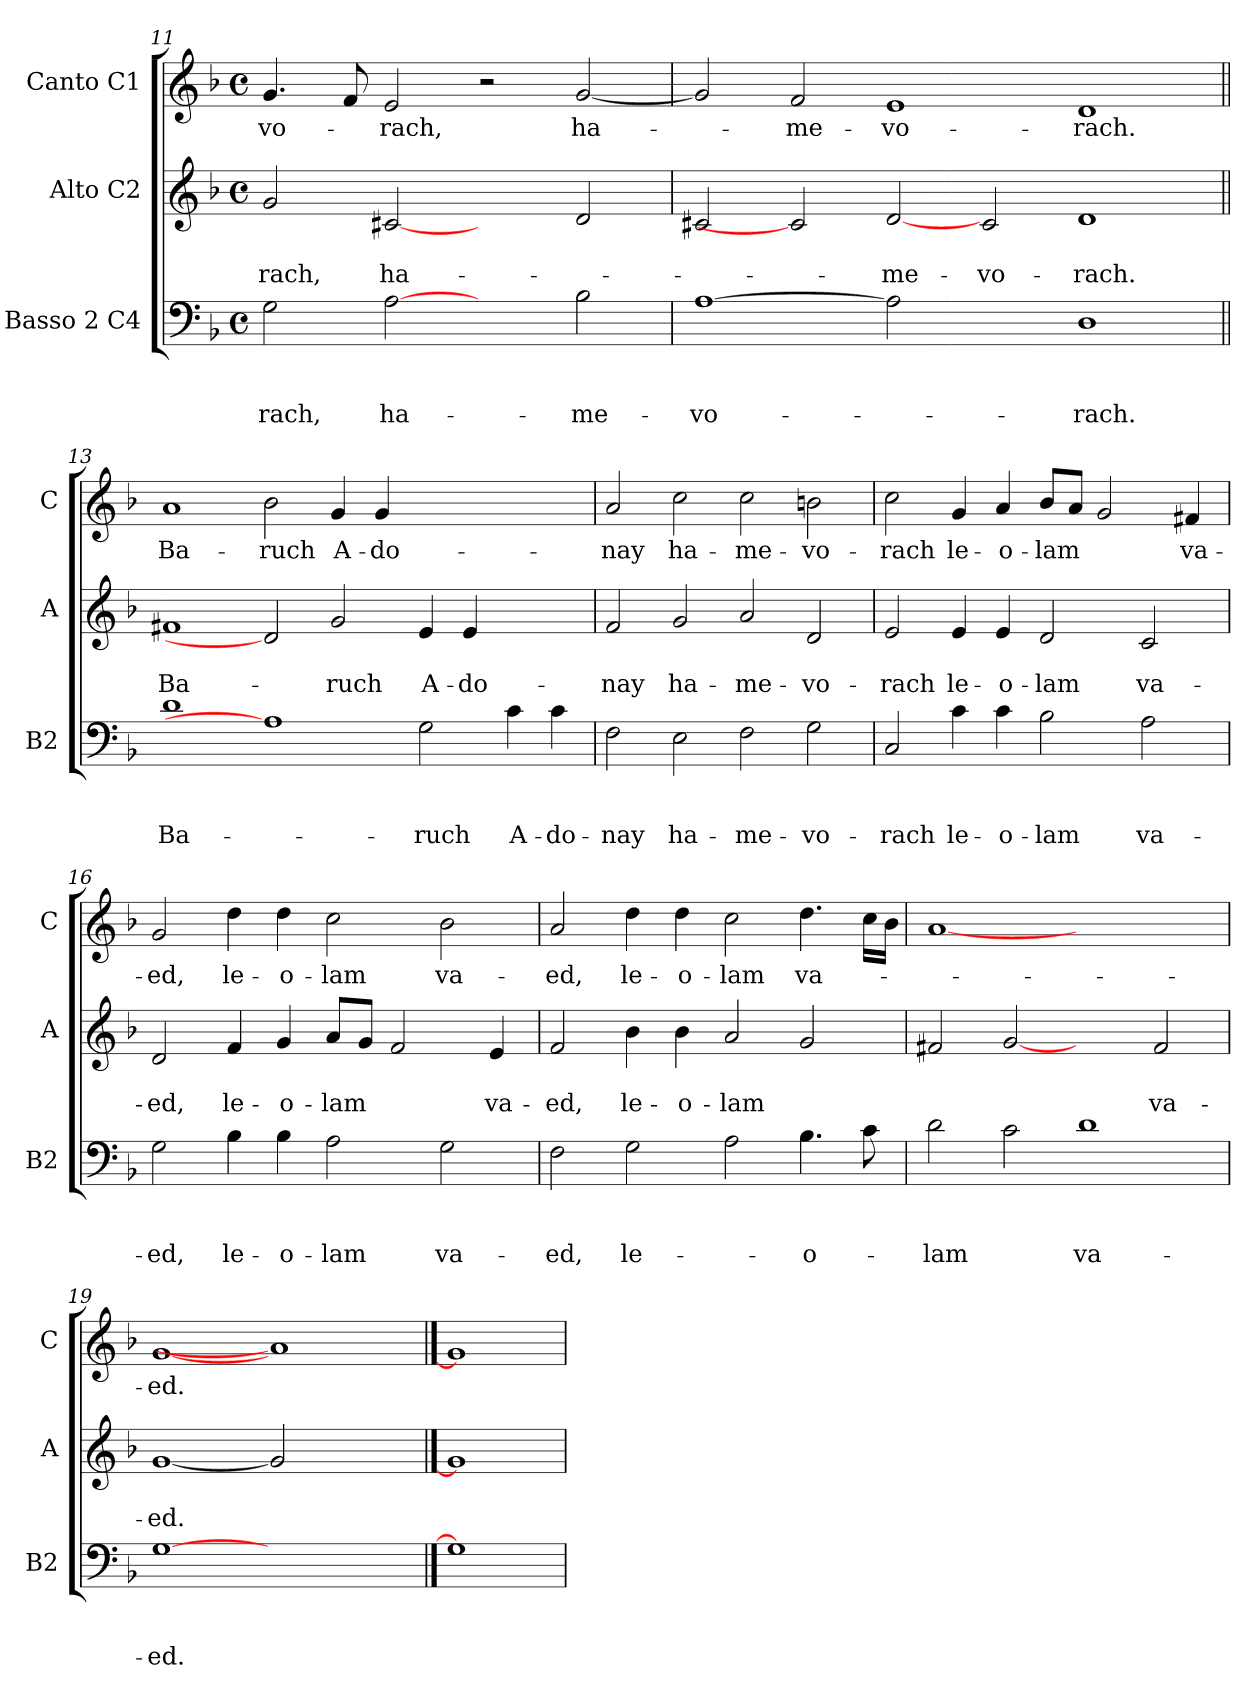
**kern	**text	**text	**text	**kern	**text	**text	**kern	**text
*part3	*part3	*part3	*part3	*part2	*part2	*part2	*part1	*part1
*staff3	*staff3	*staff3	*staff3	*staff2	*staff2	*staff2	*staff1	*staff1
*I"Basso 2 C4	*	*	*	*I"Alto C2	*	*	*I"Canto C1	*
*I'B2	*	*	*	*I'A	*	*	*I'C	*
!!LO:LB:g=z
*clefF4	*	*	*	*clefG2	*	*	*clefG2	*
*k[b-]	*	*	*	*k[b-]	*	*	*k[b-]	*
*F:	*	*	*	*F:	*	*	*F:	*
*M4/4	*	*	*	*M4/4	*	*	*M4/4	*
*met(c)	*	*	*	*met(c)	*	*	*met(c)	*
=11	=11	=11	=11	=11	=11	=11	=11	=11
!	!	!	!LO:LY:b	!	!	!LO:LY:b	!	!LO:LY:b
2G\	.	.	-rach,	2g/	.	-rach,	4.g/	-vo-
.	.	.	.	.	.	.	8f/	.
!	!	!	!LO:LY:b	!	!	!LO:LY:b	!	!LO:LY:b
[2A	.	.	ha-	[2c#X	.	ha-	2e/	-rach,
2ryy	.	.	.	2ryy	.	.	2r	.
!	!	!	!LO:LY:b	!	!	!	!	!LO:LY:b
2B-\	.	.	-me-	2d/	.	.	[2g/	ha-
=12	=12	=12	=12	=12	=12	=12	=12	=12
!	!	!	!LO:LY:b	!	!	!	!	!
[1A	.	.	-vo-	2c#X/	.	.	2g/]	.
!	!	!	!	!	!	!	!	!LO:LY:b
.	.	.	.	2c#]	.	.	2f/	-me-
!	!	!	!	!	!	!LO:LY:b	!	!LO:LY:b
2A]	.	.	.	[2d	.	-me-	1e	-vo-
!	!	!	!	!	!	!LO:LY:b	!	!
2ryy	.	.	.	2c#/	.	-vo-	.	.
!	!	!	!LO:LY:b	!	!	!LO:LY:b	!	!LO:LY:b
1D	.	.	-rach.	1d	.	-rach.	1d	-rach.
=13||	=13||	=13||	=13||	=13||	=13||	=13||	=13||	=13||
!	!	!	!LO:LY:b	!	!	!LO:LY:b	!	!LO:LY:b
1d	.	.	Ba-	1f#X	.	Ba-	1a	Ba-
!	!	!	!	!	!	!	!	!LO:LY:b
1A]	.	.	.	2d]	.	.	2b-\	-ruch
!	!	!	!	!	!	!LO:LY:b	!	!LO:LY:b
.	.	.	.	2g/	.	-ruch	4g/	A-
!	!	!	!	!	!	!	!	!LO:LY:b
.	.	.	.	.	.	.	4g/	-do-
!	!	!	!LO:LY:b	!	!	!LO:LY:b	!	!
2G\	.	.	-ruch	4e/	.	A-	1ryy	.
!	!	!	!	!	!	!LO:LY:b	!	!
.	.	.	.	4e/	.	-do-	.	.
!	!	!	!LO:LY:b	!	!	!	!	!
4c\	.	.	A-	2ryy	.	.	.	.
!	!	!	!LO:LY:b	!	!	!	!	!
4c\	.	.	-do-	.	.	.	.	.
=14	=14	=14	=14	=14	=14	=14	=14	=14
!	!	!	!LO:LY:b	!	!	!LO:LY:b	!	!LO:LY:b
2F\	.	.	-nay	2f/	.	-nay	2a/	-nay
!	!	!	!LO:LY:b	!	!	!LO:LY:b	!	!LO:LY:b
2E\	.	.	ha-	2g/	.	ha-	2cc\	ha-
!	!	!	!LO:LY:b	!	!	!LO:LY:b	!	!LO:LY:b
2F\	.	.	-me-	2a/	.	-me-	2cc\	-me-
!	!	!	!LO:LY:b	!	!	!LO:LY:b	!	!LO:LY:b
2G\	.	.	-vo-	2d/	.	-vo-	2bn\	-vo-
=15	=15	=15	=15	=15	=15	=15	=15	=15
!	!	!	!LO:LY:b	!	!	!LO:LY:b	!	!LO:LY:b
2C/	.	.	-rach	2e/	.	-rach	2cc\	-rach
!	!	!	!LO:LY:b	!	!	!LO:LY:b	!	!LO:LY:b
4c\	.	.	le-	4e/	.	le-	4g/	le-
!	!	!	!LO:LY:b	!	!	!LO:LY:b	!	!LO:LY:b
4c\	.	.	-o-	4e/	.	-o-	4a/	-o-
!	!	!	!LO:LY:b	!	!	!LO:LY:b	!	!LO:LY:b
2B-\	.	.	-lam	2d/	.	-lam	8b-/L	-lam
.	.	.	.	.	.	.	8a/J	.
.	.	.	.	.	.	.	2g/	.
!	!	!	!LO:LY:b	!	!	!LO:LY:b	!	!
2A\	.	.	va-	2c/	.	va-	.	.
!	!	!	!	!	!	!	!	!LO:LY:b
.	.	.	.	.	.	.	4f#X/	va-
!!LO:LB:g=z
=16	=16	=16	=16	=16	=16	=16	=16	=16
!	!	!	!LO:LY:b	!	!	!LO:LY:b	!	!LO:LY:b
2G\	.	.	-ed,	2d/	.	-ed,	2g/	-ed,
!	!	!	!LO:LY:b	!	!	!LO:LY:b	!	!LO:LY:b
4B-\	.	.	le-	4f/	.	le-	4dd\	le-
!	!	!	!LO:LY:b	!	!	!LO:LY:b	!	!LO:LY:b
4B-\	.	.	-o-	4g/	.	-o-	4dd\	-o-
!	!	!	!LO:LY:b	!	!	!LO:LY:b	!	!LO:LY:b
2A\	.	.	-lam	8a/L	.	-lam	2cc\	-lam
.	.	.	.	8g/J	.	.	.	.
.	.	.	.	2f/	.	.	.	.
!	!	!	!LO:LY:b	!	!	!	!	!LO:LY:b
2G\	.	.	va-	.	.	.	2b-\	va-
!	!	!	!	!	!	!LO:LY:b	!	!
.	.	.	.	4e/	.	va-	.	.
=17	=17	=17	=17	=17	=17	=17	=17	=17
!	!	!	!LO:LY:b	!	!	!LO:LY:b	!	!LO:LY:b
2F\	.	.	-ed,	2f/	.	-ed,	2a/	-ed,
!	!	!	!LO:LY:b	!	!	!LO:LY:b	!	!LO:LY:b
2G\	.	.	le-	4b-\	.	le-	4dd\	le-
!	!	!	!	!	!	!LO:LY:b	!	!LO:LY:b
.	.	.	.	4b-\	.	-o-	4dd\	-o-
!	!	!	!	!	!	!LO:LY:b	!	!LO:LY:b
2A\	.	.	.	2a/	.	-lam	2cc\	-lam
!	!	!	!LO:LY:b	!	!	!	!	!LO:LY:b
4.B-\	.	.	-o-	2g/	.	.	4.dd\	va-
8c\	.	.	.	.	.	.	16cc\LL	.
.	.	.	.	.	.	.	16b-\JJ	.
=18	=18	=18	=18	=18	=18	=18	=18	=18
!	!	!	!LO:LY:b	!	!	!	!	!
2d\	.	.	-lam	2f#X/	.	.	[1a	.
2c\	.	.	.	[2g	.	.	.	.
!	!	!	!LO:LY:b	!	!	!	!	!
1d	.	.	va-	2ryy	.	.	1ryy	.
!	!	!	!	!	!	!LO:LY:b	!	!
.	.	.	.	2f#/	.	va-	.	.
=19	=19	=19	=19	=19	=19	=19	=19	=19
!	!	!	!LO:LY:b	!	!	!LO:LY:b	!	!LO:LY:b
[1G	.	.	-ed.	[1g	.	-ed.	[1g	-ed.
1ryy	.	.	.	2g]	.	.	1a]	.
.	.	.	.	2ryy	.	.	.	.
==20	==20	==20	==20	==20	==20	==20	==20	==20
1G]	.	.	.	1g]	.	.	1g]	.
=	=	=	=	=	=	=	=	=
*-	*-	*-	*-	*-	*-	*-	*-	*-
